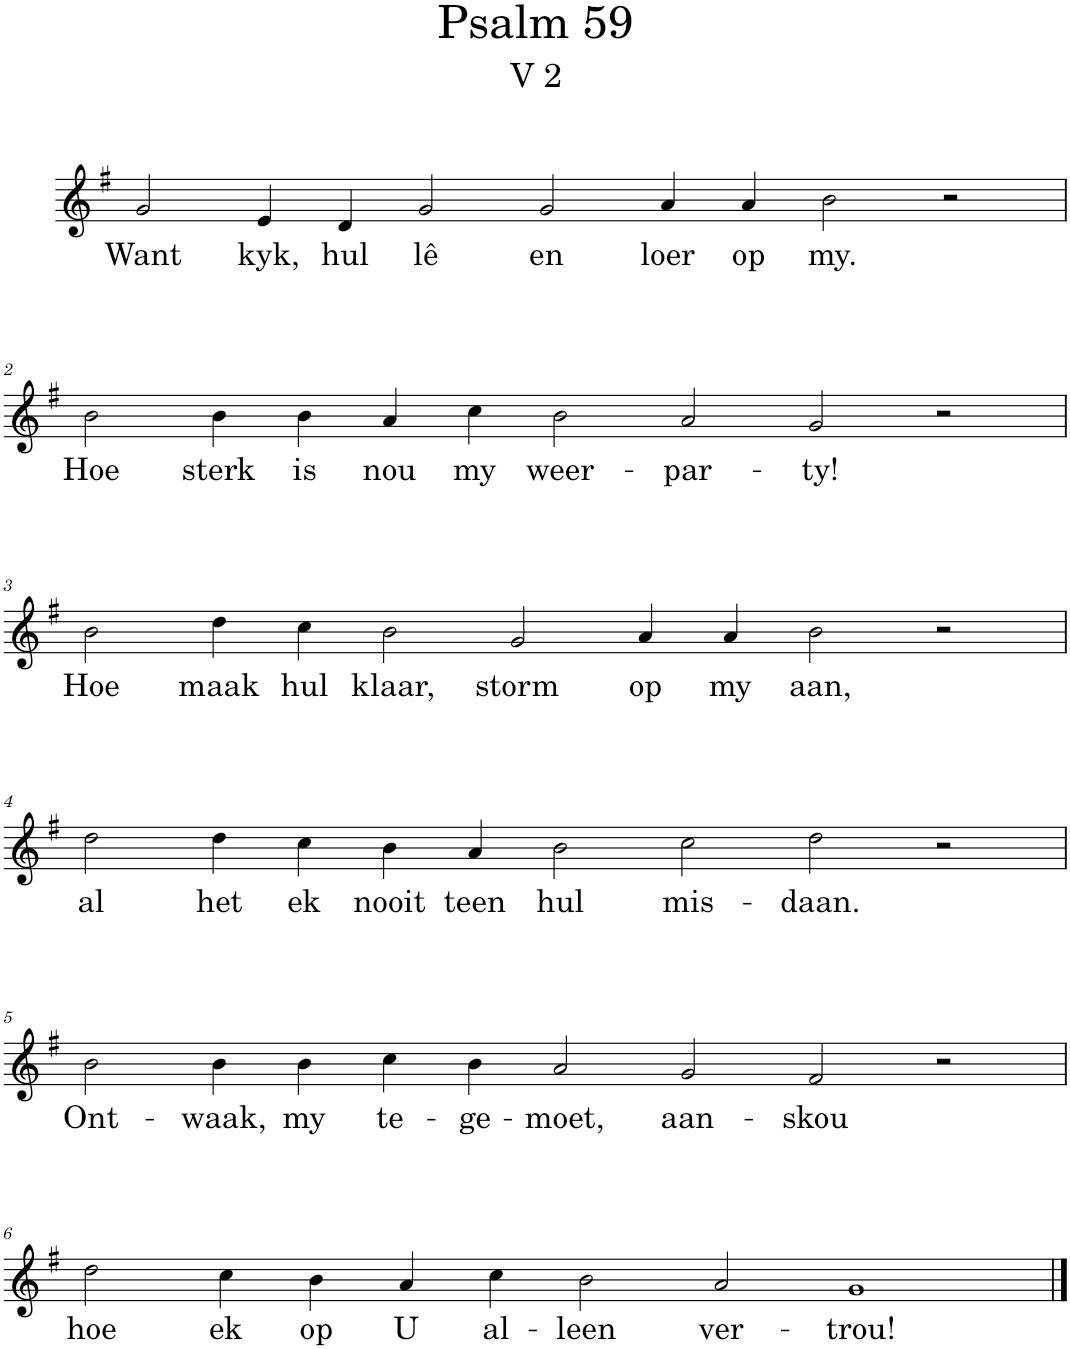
**kern	**text
*part1	*part1
*staff1	*staff1
*I"Organ	*
*I'Org.	*
*clefG2	*
*k[f#]	*
*M14/4	*
=1	=1
!	!LO:LY:b
2g/	Want
!	!LO:LY:b
4e/	kyk,
!	!LO:LY:b
4d/	hul
!	!LO:LY:b
2g/	lê
!	!LO:LY:b
2g/	en
!	!LO:LY:b
4a/	loer
!	!LO:LY:b
4a/	op
!	!LO:LY:b
2b\	my.
2r	.
!!LO:LB:g=z
=2	=2
!	!LO:LY:b
2b\	Hoe
!	!LO:LY:b
4b\	sterk
!	!LO:LY:b
4b\	is
!	!LO:LY:b
4a/	nou
!	!LO:LY:b
4cc\	my
!	!LO:LY:b
2b\	weer-
!	!LO:LY:b
2a/	-par-
!	!LO:LY:b
2g/	-ty!
2r	.
!!LO:LB:g=z
=3	=3
!	!LO:LY:b
2b\	Hoe
!	!LO:LY:b
4dd\	maak
!	!LO:LY:b
4cc\	hul
!	!LO:LY:b
2b\	klaar,
!	!LO:LY:b
2g/	storm
!	!LO:LY:b
4a/	op
!	!LO:LY:b
4a/	my
!	!LO:LY:b
2b\	aan,
2r	.
!!LO:LB:g=z
=4	=4
!	!LO:LY:b
2dd\	al
!	!LO:LY:b
4dd\	het
!	!LO:LY:b
4cc\	ek
!	!LO:LY:b
4b\	nooit
!	!LO:LY:b
4a/	teen
!	!LO:LY:b
2b\	hul
!	!LO:LY:b
2cc\	mis-
!	!LO:LY:b
2dd\	-daan.
2r	.
!!LO:LB:g=z
=5	=5
!	!LO:LY:b
2b\	Ont-
!	!LO:LY:b
4b\	-waak,
!	!LO:LY:b
4b\	my
!	!LO:LY:b
4cc\	te-
!	!LO:LY:b
4b\	-ge-
!	!LO:LY:b
2a/	-moet,
!	!LO:LY:b
2g/	aan-
!	!LO:LY:b
2f#/	-skou
2r	.
!!LO:LB:g=z
=6	=6
!	!LO:LY:b
2dd\	hoe
!	!LO:LY:b
4cc\	ek
!	!LO:LY:b
4b\	op
!	!LO:LY:b
4a/	U
!	!LO:LY:b
4cc\	al-
!	!LO:LY:b
2b\	-leen
!	!LO:LY:b
2a/	ver-
!	!LO:LY:b
1g	-trou!
==	==
*-	*-
